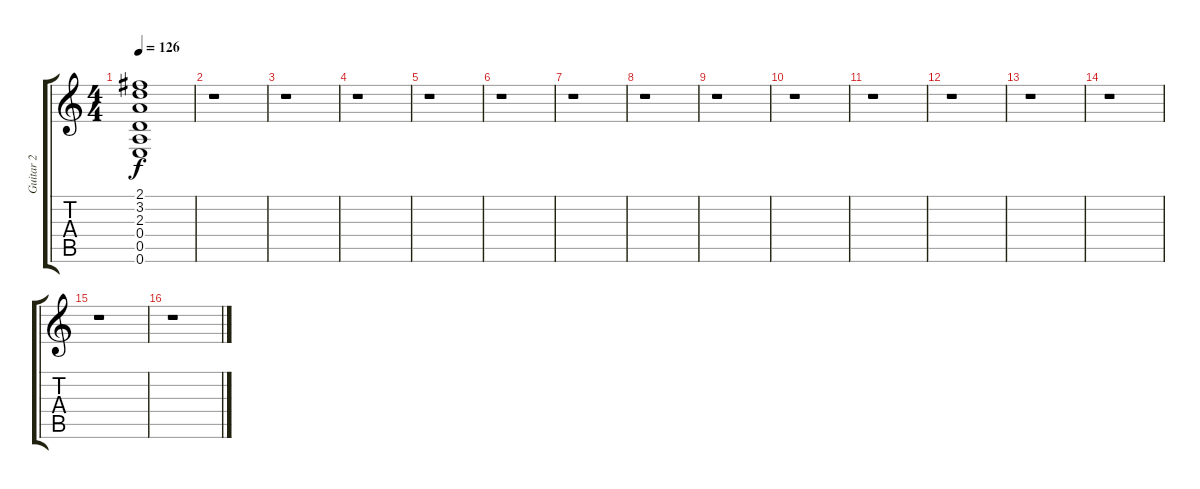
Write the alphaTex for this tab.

\track ("Guitar 2" "Guitar 2") {instrument acousticguitarsteel}
\staff {score tabs}
\tuning (E4 B3 G3 D3 A2 E2) {hide}
\ts (4 4)
\tempo 126
\clef g2
\ks c
(2.1 3.2 2.3 0.4 0.5 0.6).1{dy f} |
r.1 |
r.1 |
r.1 |
r.1 |
r.1 |
r.1 |
r.1 |
r.1 |
r.1 |
r.1 |
r.1 |
r.1 |
r.1 |
r.1 |
r.1
